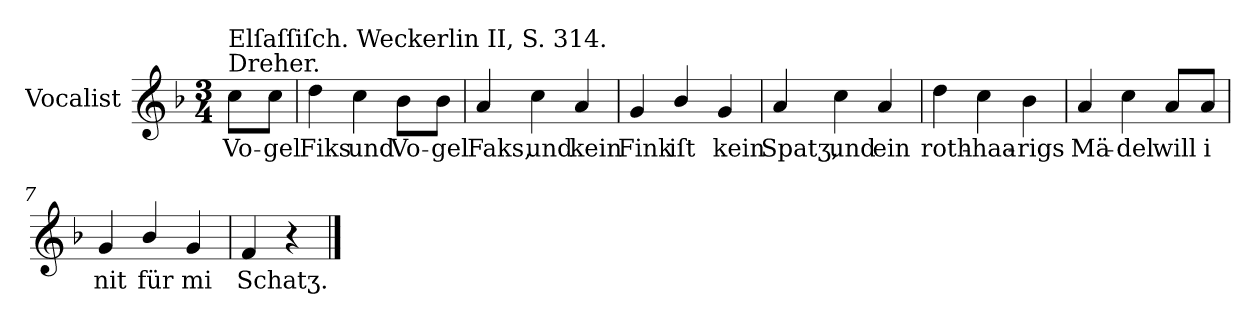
**kern	**text
*part1	*part1
*staff1	*staff1
*I"Vocalist	*
*k[b-]	*
*F:	*
*M3/4	*
=	=
!LO:TX:a:t=Dreher.	!
!LO:TX:a:t=Elſaſſiſch. Weckerlin II, S. 314.	!
8ccL	Vo-
8ccJ	-gel
=1	=1
4dd	Fiks
4cc	und
8b-L	Vo-
8b-J	-gel
=2	=2
4a	Faks,
4cc	und
4a	kein
=3	=3
4g	Fink
4b-/	iſt
4g	kein
=4	=4
4a	Spatʒ,
4cc	und
4a	ein
=5	=5
4dd	roth-
4cc	-haa-
4b-	-rigs
=6	=6
4a	Mä-
4cc	-del
8aL	will
8aJ	i
=7	=7
4g	nit
4b-/	für
4g	mi
=8	=8
4f	Schatʒ.
4r	.
==	==
*-	*-
